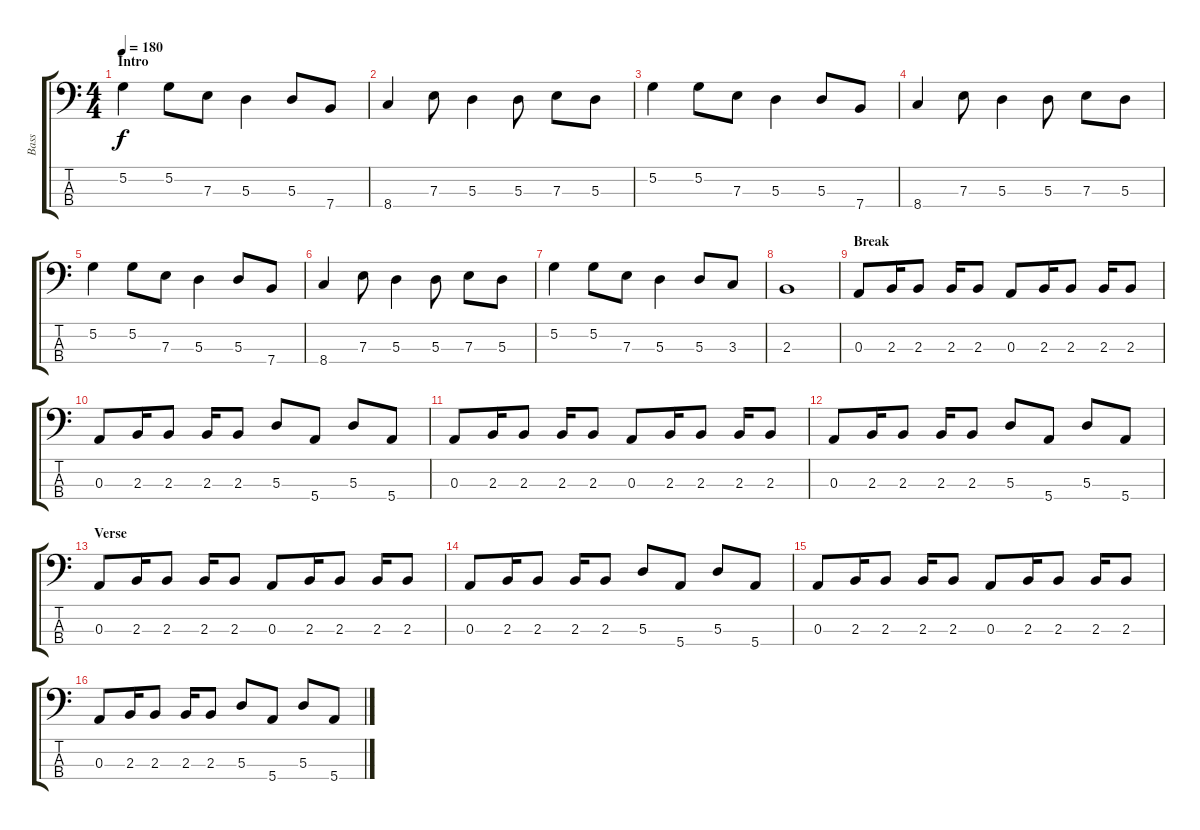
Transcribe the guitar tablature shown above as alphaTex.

\track ("Bass" "Bass") {instrument electricbassfinger}
\staff {score tabs}
\tuning (G2 D2 A1 E1) {hide}
\ts (4 4)
\section ("" "Intro")
\tempo 180
\clef f4
\ks c
5.2.4{dy f instrument electricbassfinger} 5.2.8 7.3.8 5.3.4 5.3.8 7.4.8 |
8.4.4 7.3.8 5.3.4 5.3.8 7.3.8 5.3.8 |
5.2.4 5.2.8 7.3.8 5.3.4 5.3.8 7.4.8 |
8.4.4 7.3.8 5.3.4 5.3.8 7.3.8 5.3.8 |
5.2.4 5.2.8 7.3.8 5.3.4 5.3.8 7.4.8 |
8.4.4 7.3.8 5.3.4 5.3.8 7.3.8 5.3.8 |
5.2.4 5.2.8 7.3.8 5.3.4 5.3.8 3.3.8 |
2.3.1 |
\section ("" "Break")
0.3.8 2.3.16 2.3.8 2.3.16 2.3.8 0.3.8 2.3.16 2.3.8 2.3.16 2.3.8 |
0.3.8 2.3.16 2.3.8 2.3.16 2.3.8 5.3.8 5.4.8 5.3.8 5.4.8 |
\section ("" "")
0.3.8 2.3.16 2.3.8 2.3.16 2.3.8 0.3.8 2.3.16 2.3.8 2.3.16 2.3.8 |
0.3.8 2.3.16 2.3.8 2.3.16 2.3.8 5.3.8 5.4.8 5.3.8 5.4.8 |
\section ("" "Verse")
0.3.8 2.3.16 2.3.8 2.3.16 2.3.8 0.3.8 2.3.16 2.3.8 2.3.16 2.3.8 |
0.3.8 2.3.16 2.3.8 2.3.16 2.3.8 5.3.8 5.4.8 5.3.8 5.4.8 |
0.3.8 2.3.16 2.3.8 2.3.16 2.3.8 0.3.8 2.3.16 2.3.8 2.3.16 2.3.8 |
0.3.8 2.3.16 2.3.8 2.3.16 2.3.8 5.3.8 5.4.8 5.3.8 5.4.8
